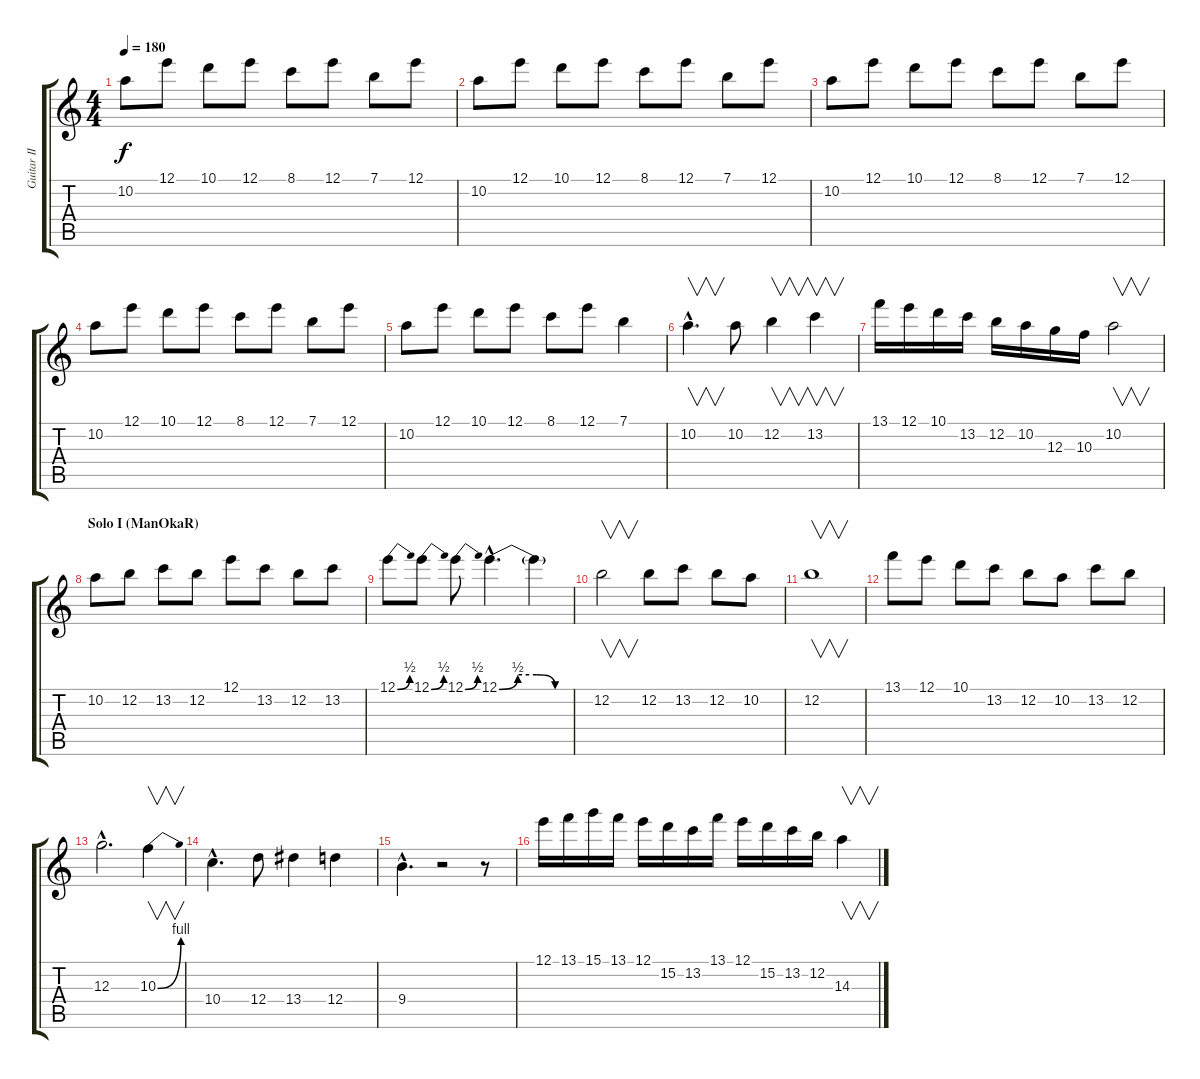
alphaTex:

\track ("Guitar II (ManOkaR)" "Guitar II ") {instrument distortionguitar}
\staff {score tabs}
\tuning (E4 B3 G3 D3 A2 E2) {hide}
\ts (4 4)
\tempo 180
\clef g2
\ks c
10.2.8{dy f} 12.1.8 10.1.8 12.1.8 8.1.8 12.1.8 7.1.8 12.1.8 |
10.2.8 12.1.8 10.1.8 12.1.8 8.1.8 12.1.8 7.1.8 12.1.8 |
10.2.8 12.1.8 10.1.8 12.1.8 8.1.8 12.1.8 7.1.8 12.1.8 |
10.2.8 12.1.8 10.1.8 12.1.8 8.1.8 12.1.8 7.1.8 12.1.8 |
10.2.8 12.1.8 10.1.8 12.1.8 8.1.8 12.1.8 7.1.4 |
10.2{hac}.4{v d} 10.2.8 12.2.4{v} 13.2.4{v} |
13.1.16 12.1.16 10.1.16 13.2.16 12.2.16 10.2.16 12.3.16 10.3.16 10.2.2{v} |
\section ("" "Solo I (ManOkaR)")
10.2.8 12.2.8 13.2.8 12.2.8 12.1.8 13.2.8 12.2.8 13.2.8 |
12.1{be (bend 0 0 60 2)}.8 12.1{be (bend 0 0 60 2)}.8 12.1{be (bend 0 0 60 2)}.8 12.1{be (custom 0 0 15 2 30 2 45 0 60 0) hac}.4{d} 12.1{t}.4 |
12.2.2{v} 12.2.8 13.2.8 12.2.8 10.2.8 |
12.2.1{v} |
13.1.8 12.1.8 10.1.8 13.2.8 12.2.8 10.2.8 13.2.8 12.2.8 |
12.3{hac}.2{d} 10.3{be (bend 0 0 60 4)}.4{v} |
10.4{hac}.4{d} 12.4.8 13.4.4 12.4.4 |
9.4{hac}.4{d} r.2 r.8 |
12.1.16 13.1.16 15.1.16 13.1.16 12.1.16 15.2.16 13.2.16 13.1.16 12.1.16 15.2.16 13.2.16 12.2.16 14.3.4{v}
